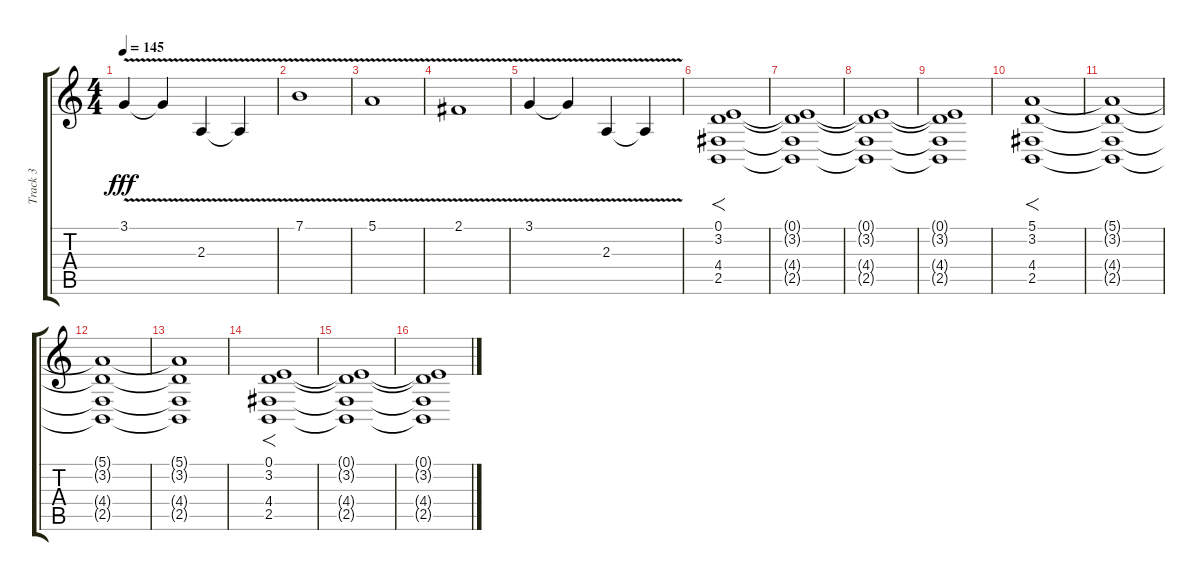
\track ("Track 3" "Track 3") {instrument fx7echoes}
\staff {score tabs}
\tuning (E4 B3 G3 D3 A2 D2) {hide}
\ts (4 4)
\tempo 145
\clef g2
\ks c
3.1{v}.4{dy fff} 3.1{t}.4 2.3{v}.4 2.3{t}.4 |
7.1{v}.1 |
5.1{v}.1 |
2.1{v}.1 |
3.1{v}.4 3.1{t}.4 2.3{v}.4 2.3{t}.4 |
(0.1 3.2 4.4 2.5).1{f} |
(0.1{t} 3.2{t} 4.4{t} 2.5{t}).1 |
(0.1{t} 3.2{t} 4.4{t} 2.5{t}).1 |
(0.1{t} 3.2{t} 4.4{t} 2.5{t}).1 |
(5.1 3.2 4.4 2.5).1{f} |
(5.1{t} 3.2{t} 4.4{t} 2.5{t}).1 |
(5.1{t} 3.2{t} 4.4{t} 2.5{t}).1 |
(5.1{t} 3.2{t} 4.4{t} 2.5{t}).1 |
(0.1 3.2 4.4 2.5).1{f} |
(0.1{t} 3.2{t} 4.4{t} 2.5{t}).1 |
(0.1{t} 3.2{t} 4.4{t} 2.5{t}).1
